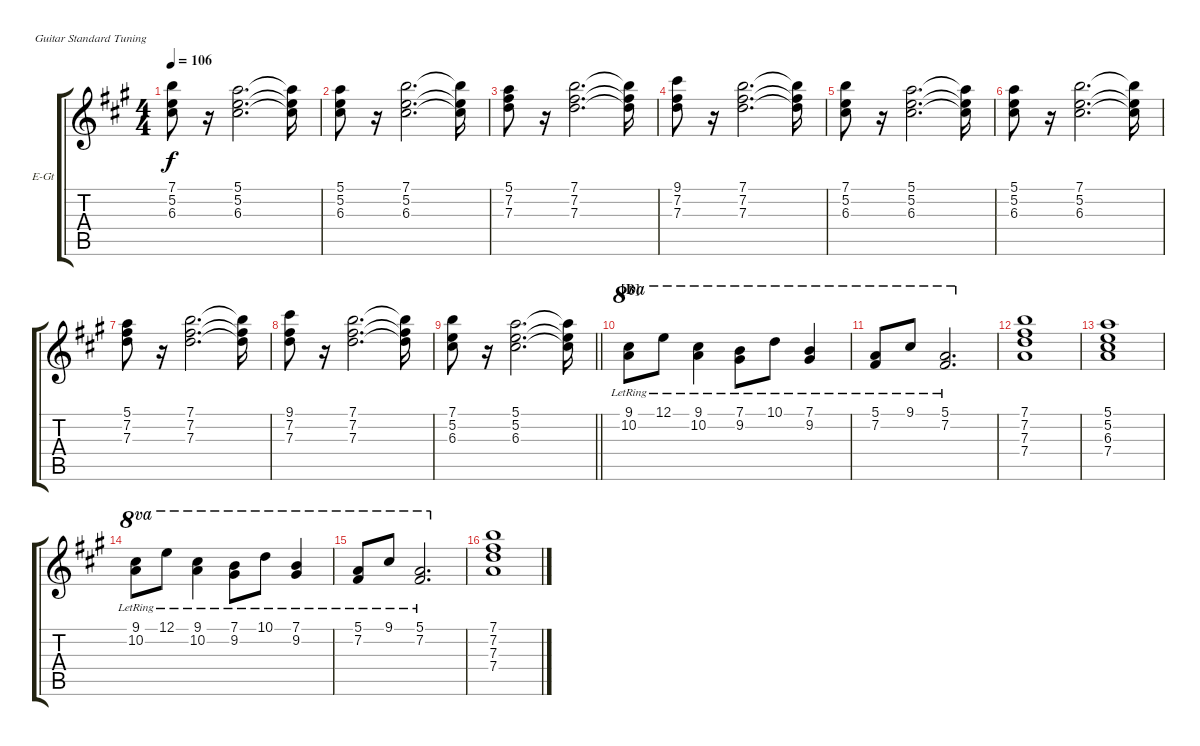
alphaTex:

\bracketExtendMode groupsimilarinstruments
\firstSystemTrackNameOrientation horizontal
\otherSystemsTrackNameOrientation horizontal
\track ("Albert Hammond Jr." "E-Gt") {instrument electricguitarjazz}
\staff {score tabs}
\tuning (E4 B3 G3 D3 A2 E2)
\ts (4 4)
\tempo 106
\clef g2
\ks a
(7.1 5.2 6.3).8{dy f} r.16 (5.1 5.2 6.3).2{d} (5.1{t} 5.2{t} 6.3{t}).16 |
(5.1 5.2 6.3).8 r.16 (7.1 5.2 6.3).2{d} (7.1{t} 5.2{t} 6.3{t}).16 |
(7.2 7.3 5.1).8 r.16 (7.1 7.2 7.3).2{d} (7.1{t} 7.2{t} 7.3{t}).16 |
(7.2 7.3 9.1).8 r.16 (7.1 7.2 7.3).2{d} (7.1{t} 7.2{t} 7.3{t}).16 |
(7.1 5.2 6.3).8 r.16 (5.1 5.2 6.3).2{d} (5.1{t} 5.2{t} 6.3{t}).16 |
(5.1 5.2 6.3).8 r.16 (7.1 5.2 6.3).2{d} (7.1{t} 5.2{t} 6.3{t}).16 |
(7.2 7.3 5.1).8 r.16 (7.1 7.2 7.3).2{d} (7.1{t} 7.2{t} 7.3{t}).16 |
(7.2 7.3 9.1).8 r.16 (7.1 7.2 7.3).2{d} (7.1{t} 7.2{t} 7.3{t}).16 |
\barLineRight lightlight
(7.1 5.2 6.3).8 r.16 (5.1 5.2 6.3).2{d} (5.1{t} 5.2{t} 6.3{t}).16 |
\section ("B" "")
(9.1{lr} 10.2{lr}).8{ot 8va} 12.1{lr}.8{ot 8va} (9.1{lr} 10.2{lr}).4{ot 8va} (7.1{lr} 9.2{lr}).8{ot 8va} 10.1{lr}.8{ot 8va} (7.1{lr} 9.2{lr}).4{ot 8va} |
(5.1{lr} 7.2{lr}).8{ot 8va} 9.1{lr}.8{ot 8va} (5.1{lr} 7.2{lr}).2{d ot 8va} |
(7.1 7.2 7.3 7.4).1 |
(5.1 5.2 6.3 7.4).1 |
(9.1{lr} 10.2{lr}).8{ot 8va} 12.1{lr}.8{ot 8va} (9.1{lr} 10.2{lr}).4{ot 8va} (7.1{lr} 9.2{lr}).8{ot 8va} 10.1{lr}.8{ot 8va} (7.1{lr} 9.2{lr}).4{ot 8va} |
(5.1{lr} 7.2{lr}).8{ot 8va} 9.1{lr}.8{ot 8va} (5.1{lr} 7.2{lr}).2{d ot 8va} |
(7.1 7.2 7.3 7.4).1
